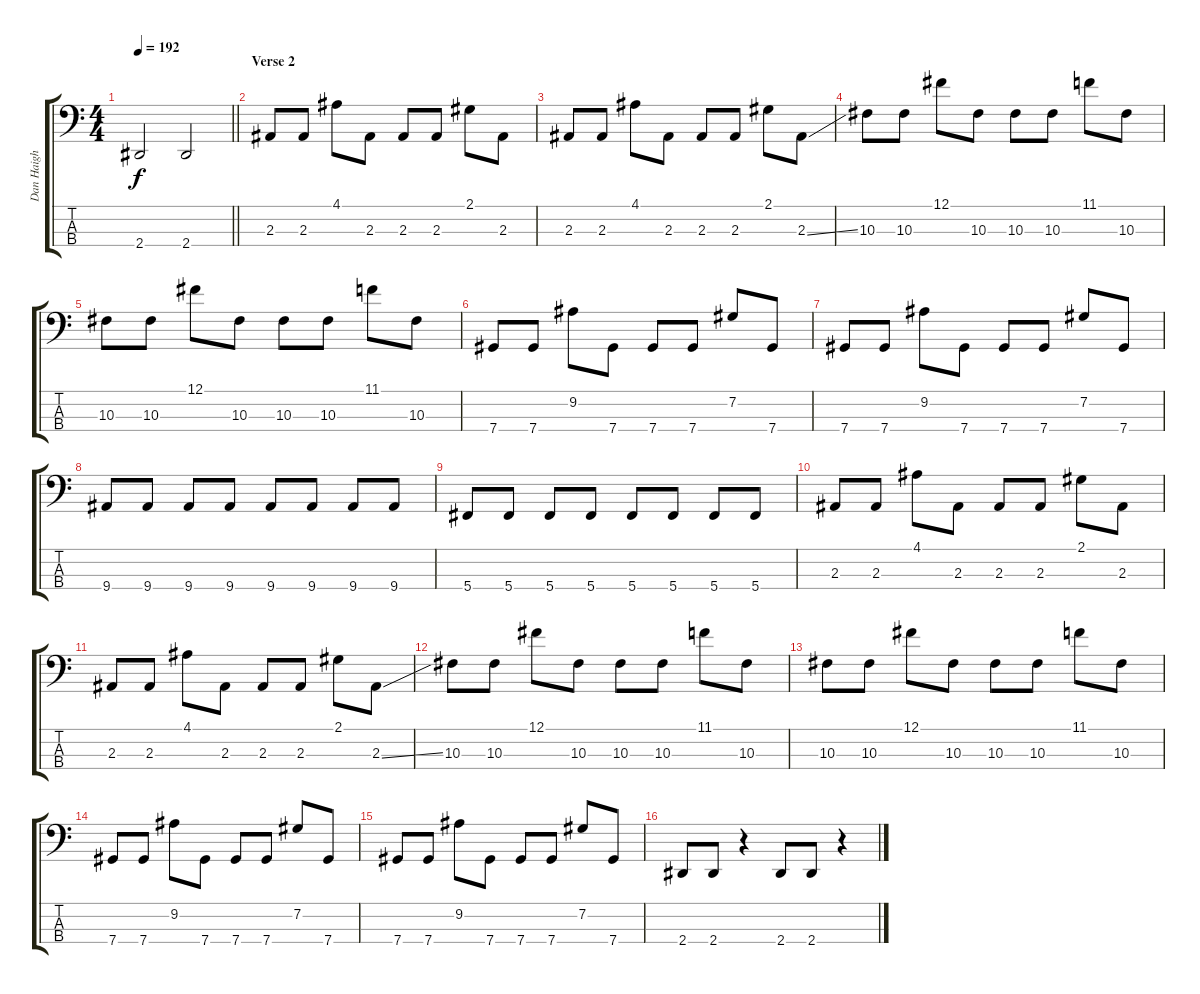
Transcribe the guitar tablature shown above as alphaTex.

\track ("Dan Haigh" "Dan Haigh") {instrument electricbasspick}
\staff {score tabs}
\tuning (Gb2 Db2 Ab1 Db1) {hide}
\ts (4 4)
\tempo 192
\clef f4
\barLineRight lightlight
\ks c
2.4.2{dy f} 2.4.2 |
\section ("" "Verse 2")
2.3.8 2.3.8 4.1.8 2.3.8 2.3.8 2.3.8 2.1.8 2.3.8 |
2.3.8 2.3.8 4.1.8 2.3.8 2.3.8 2.3.8 2.1.8 2.3{ss}.8 |
10.3.8 10.3.8 12.1.8 10.3.8 10.3.8 10.3.8 11.1.8 10.3.8 |
10.3.8 10.3.8 12.1.8 10.3.8 10.3.8 10.3.8 11.1.8 10.3.8 |
7.4.8 7.4.8 9.2.8 7.4.8 7.4.8 7.4.8 7.2.8 7.4.8 |
7.4.8 7.4.8 9.2.8 7.4.8 7.4.8 7.4.8 7.2.8 7.4.8 |
9.4.8 9.4.8 9.4.8 9.4.8 9.4.8 9.4.8 9.4.8 9.4.8 |
5.4.8 5.4.8 5.4.8 5.4.8 5.4.8 5.4.8 5.4.8 5.4.8 |
2.3.8 2.3.8 4.1.8 2.3.8 2.3.8 2.3.8 2.1.8 2.3.8 |
2.3.8 2.3.8 4.1.8 2.3.8 2.3.8 2.3.8 2.1.8 2.3{ss}.8 |
10.3.8 10.3.8 12.1.8 10.3.8 10.3.8 10.3.8 11.1.8 10.3.8 |
10.3.8 10.3.8 12.1.8 10.3.8 10.3.8 10.3.8 11.1.8 10.3.8 |
7.4.8 7.4.8 9.2.8 7.4.8 7.4.8 7.4.8 7.2.8 7.4.8 |
7.4.8 7.4.8 9.2.8 7.4.8 7.4.8 7.4.8 7.2.8 7.4.8 |
2.4.8 2.4.8 r.4 2.4.8 2.4.8 r.4
